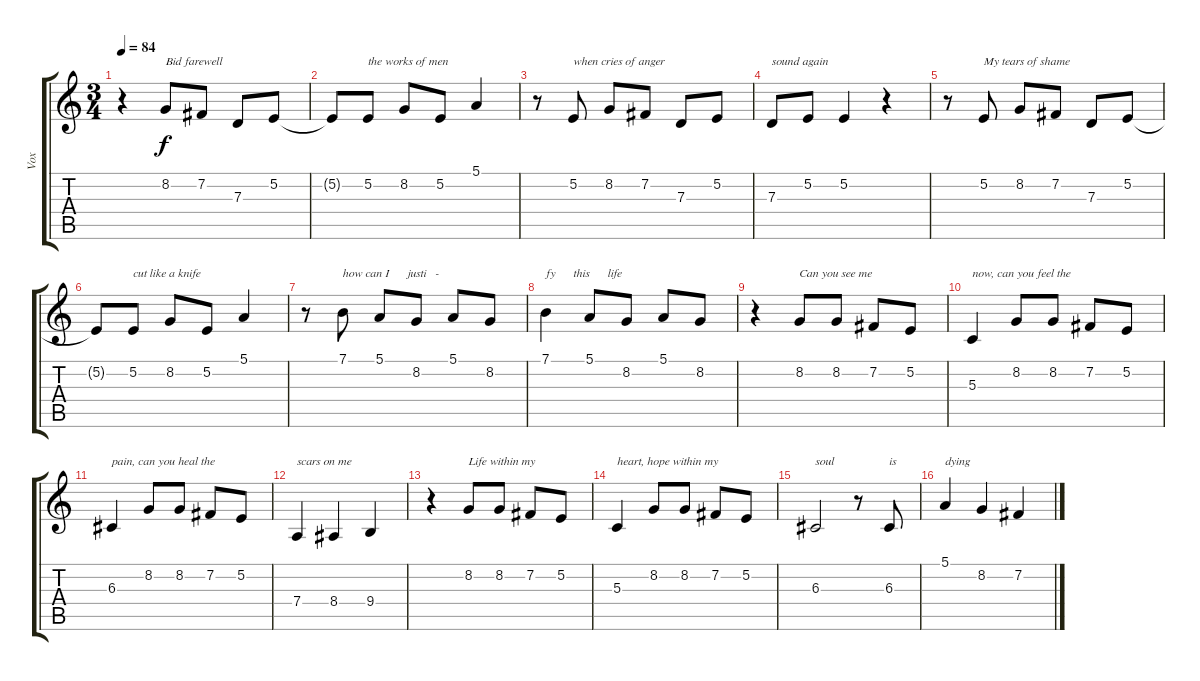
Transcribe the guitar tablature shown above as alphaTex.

\track ("Vox" "Vox") {instrument violin}
\staff {score tabs}
\tuning (E4 B3 G3 D3 A2 D2) {hide}
\ts (3 4)
\tempo 84
\clef g2
\ks c
r.4{dy f} 8.2.8{txt "Bid farewell"} 7.2.8 7.3.8 5.2.8 |
5.2{t}.8 5.2.8{txt "the works of men"} 8.2.8 5.2.8 5.1.4 |
r.8 5.2.8{txt "when cries of anger"} 8.2.8 7.2.8 7.3.8 5.2.8 |
7.3.8{txt "sound again"} 5.2.8 5.2.4 r.4 |
r.8 5.2.8{txt "My tears of shame"} 8.2.8 7.2.8 7.3.8 5.2.8 |
5.2{t}.8 5.2.8{txt "cut like a knife"} 8.2.8 5.2.8 5.1.4 |
r.8 7.1.8{txt "how can I      justi   -"} 5.1.8 8.2.8 5.1.8 8.2.8 |
7.1.4{txt "fy      this      life"} 5.1.8 8.2.8 5.1.8 8.2.8 |
r.4 8.2.8{txt "Can you see me"} 8.2.8 7.2.8 5.2.8 |
5.3.4{txt "now, can you feel the"} 8.2.8 8.2.8 7.2.8 5.2.8 |
6.3.4{txt "pain, can you heal the"} 8.2.8 8.2.8 7.2.8 5.2.8 |
7.4.4{txt "scars on me"} 8.4.4 9.4.4 |
r.4 8.2.8{txt "Life within my "} 8.2.8 7.2.8 5.2.8 |
5.3.4{txt "heart, hope within my"} 8.2.8 8.2.8 7.2.8 5.2.8 |
6.3.2{txt "soul"} r.8 6.3.8{txt "is"} |
5.1.4{txt "dying"} 8.2.4 7.2.4
